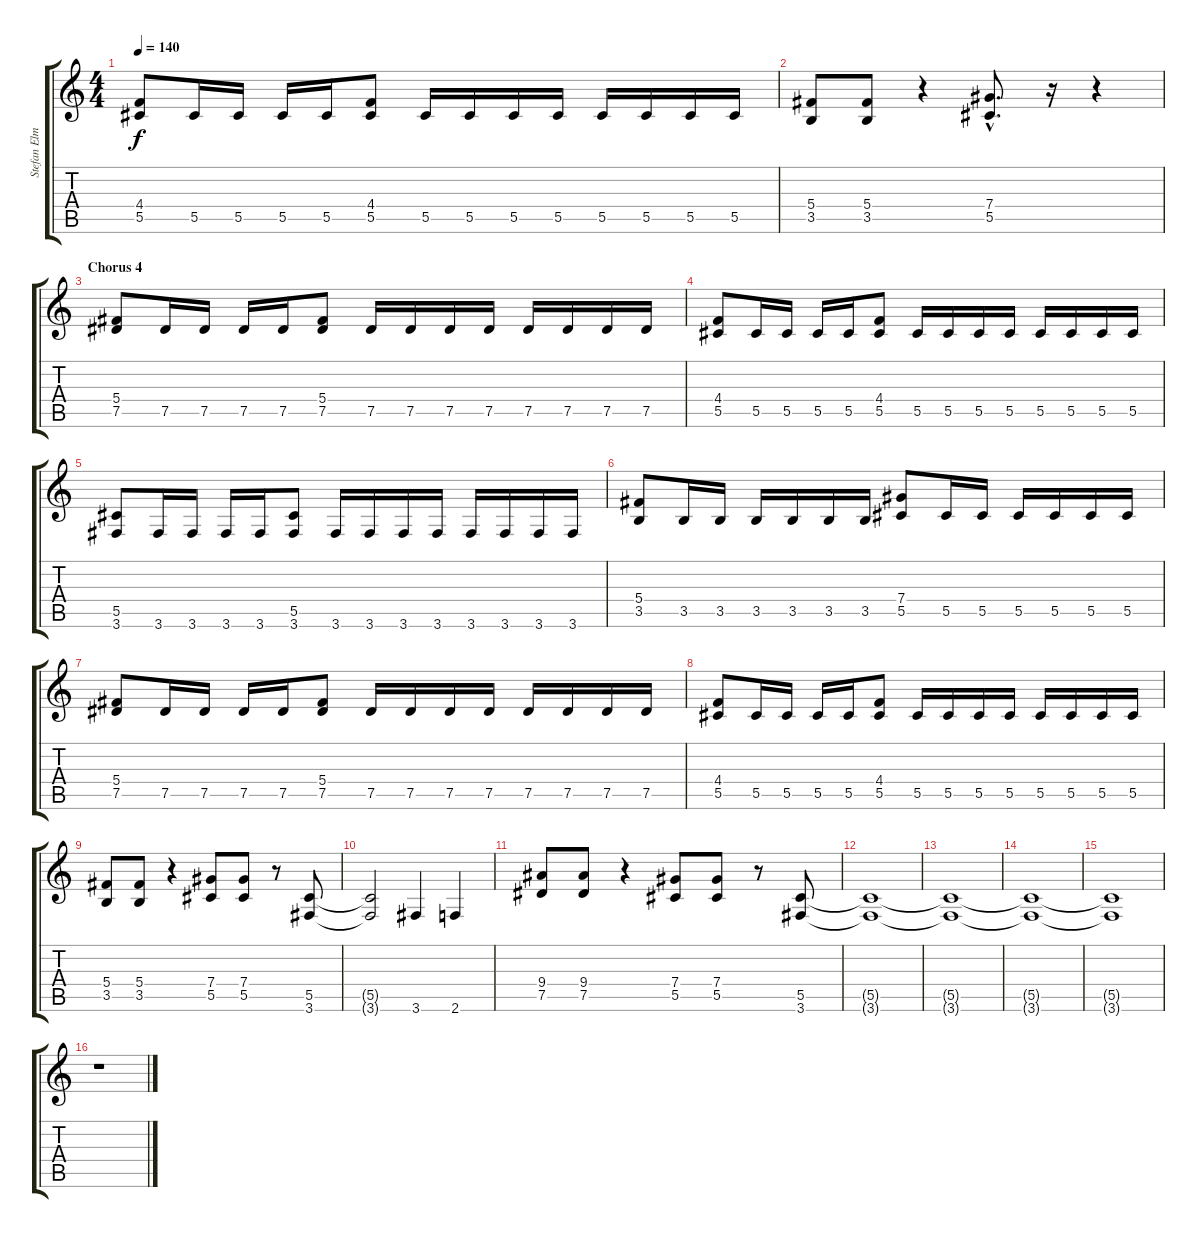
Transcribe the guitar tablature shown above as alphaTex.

\track ("Stefan Elmgren :: Guitar 1" "Stefan Elm") {instrument overdrivenguitar}
\staff {score tabs}
\tuning (Eb4 Bb3 Gb3 Db3 Ab2 Eb2) {hide}
\ts (4 4)
\tempo 140
\clef g2
\ks c
(4.4 5.5).8{dy f} 5.5.16 5.5.16 5.5.16 5.5.16 (4.4 5.5).8 5.5.16 5.5.16 5.5.16 5.5.16 5.5.16 5.5.16 5.5.16 5.5.16 |
(5.4 3.5).8 (5.4 3.5).8 r.4 (7.4{hac} 5.5{hac}).8{d} r.16 r.4 |
\section ("" "Chorus 4")
(5.4 7.5).8 7.5.16 7.5.16 7.5.16 7.5.16 (5.4 7.5).8 7.5.16 7.5.16 7.5.16 7.5.16 7.5.16 7.5.16 7.5.16 7.5.16 |
(4.4 5.5).8 5.5.16 5.5.16 5.5.16 5.5.16 (4.4 5.5).8 5.5.16 5.5.16 5.5.16 5.5.16 5.5.16 5.5.16 5.5.16 5.5.16 |
(5.5 3.6).8 3.6.16 3.6.16 3.6.16 3.6.16 (5.5 3.6).8 3.6.16 3.6.16 3.6.16 3.6.16 3.6.16 3.6.16 3.6.16 3.6.16 |
(5.4 3.5).8 3.5.16 3.5.16 3.5.16 3.5.16 3.5.16 3.5.16 (7.4 5.5).8 5.5.16 5.5.16 5.5.16 5.5.16 5.5.16 5.5.16 |
(5.4 7.5).8 7.5.16 7.5.16 7.5.16 7.5.16 (5.4 7.5).8 7.5.16 7.5.16 7.5.16 7.5.16 7.5.16 7.5.16 7.5.16 7.5.16 |
(4.4 5.5).8 5.5.16 5.5.16 5.5.16 5.5.16 (4.4 5.5).8 5.5.16 5.5.16 5.5.16 5.5.16 5.5.16 5.5.16 5.5.16 5.5.16 |
(5.4 3.5).8 (5.4 3.5).8 r.4 (7.4 5.5).8 (7.4 5.5).8 r.8 (5.5 3.6).8 |
(5.5{t} 3.6{t}).2 3.6.4 2.6.4 |
(9.4 7.5).8 (9.4 7.5).8 r.4 (7.4 5.5).8 (7.4 5.5).8 r.8 (5.5 3.6).8 |
(5.5{t} 3.6{t}).1 |
(5.5{t} 3.6{t}).1{volume 0} |
(5.5{t} 3.6{t}).1 |
(5.5{t} 3.6{t}).1 |
r.1
